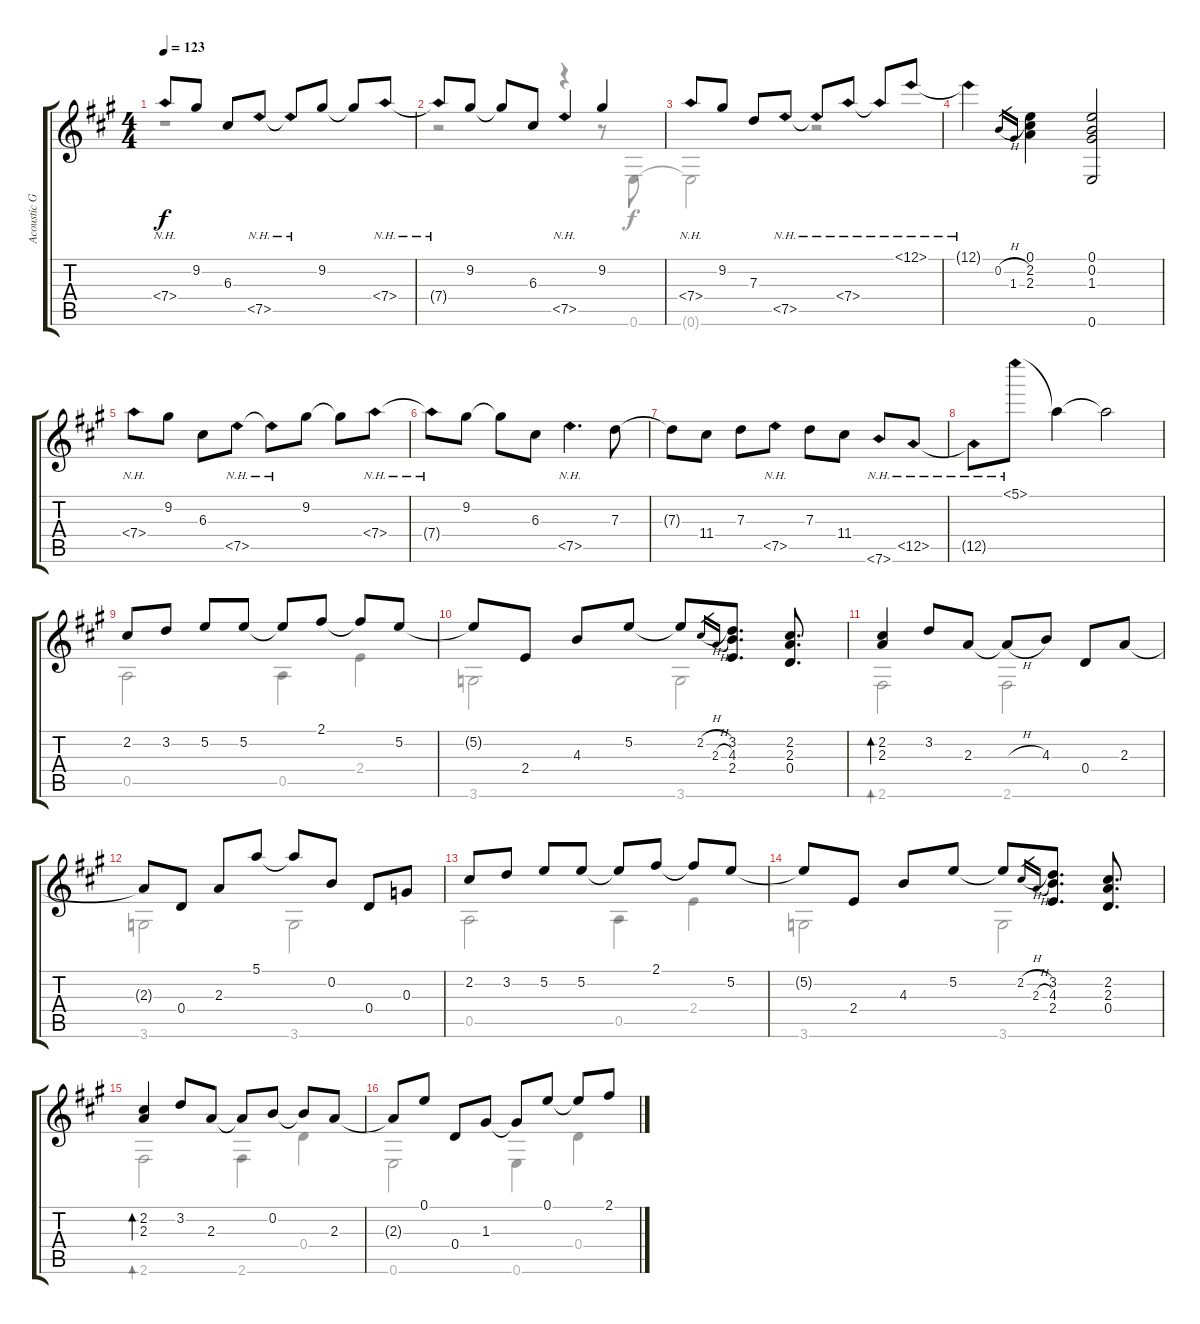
\track ("Acoustic Guitar (nylon)" "Acoustic G") {instrument acousticguitarnylon}
\staff {score tabs}
\tuning (E4 B3 G3 D3 A2 E2) {hide}
\voice
\ts (4 4)
\tempo 123
\clef g2
\ks a
7.4{nh}.8{dy f instrument acousticguitarnylon} 9.2.8 6.3.8 7.5{nh}.8 7.5{nh t}.8 9.2.8 9.2{t}.8 7.4{nh}.8 |
7.4{nh t}.8 9.2.8 9.2{t}.8 6.3.8 7.5{nh}.4 9.2.4 |
7.4{nh}.8 9.2.8 7.3.8 7.5{nh}.8 7.5{nh t}.8 7.4{nh}.8 7.4{nh t}.8 12.1{nh}.8 |
12.1{nh t}.4 0.2{h}.16{gr} 1.3.16{gr} (0.1 2.2 2.3).4 (0.1 0.2 1.3 0.6).2 |
7.4{nh}.8 9.2.8 6.3.8 7.5{nh}.8 7.5{nh t}.8 9.2.8 9.2{t}.8 7.4{nh}.8 |
7.4{nh t}.8 9.2.8 9.2{t}.8 6.3.8 7.5{nh}.4{d} 7.3.8 |
7.3{t}.8 11.4.8 7.3.8 7.5{nh}.8 7.3.8 11.4.8 7.6{nh}.8 12.5{nh}.8 |
12.5{nh t}.8 5.1{nh}.8 5.1{t}.4 5.1{t}.2 |
2.2.8 3.2.8 5.2.8 5.2.8 5.2{t}.8 2.1.8 2.1{t}.8 5.2.8 |
5.2{t}.8 2.4.8 4.3.8 5.2.8 5.2{t}.8 2.2{h}.16{gr} 2.3{h}.16{gr} (3.2 4.3 2.4).8{d} (2.2 2.3 0.4).8{d} |
(2.2 2.3).4{bd 30} 3.2.8 2.3.8 2.3{h t}.8 4.3.8 0.4.8 2.3.8 |
2.3{t}.8 0.4.8 2.3.8 5.1.8 5.1{t}.8 0.2.8 0.4.8 0.3.8 |
2.2.8 3.2.8 5.2.8 5.2.8 5.2{t}.8 2.1.8 2.1{t}.8 5.2.8 |
5.2{t}.8 2.4.8 4.3.8 5.2.8 5.2{t}.8 2.2{h}.16{gr} 2.3{h}.16{gr} (3.2 4.3 2.4).8{d} (2.2 2.3 0.4).8{d} |
(2.2 2.3).4{bd 30} 3.2.8 2.3.8 2.3{t}.8 0.2.8 0.2{t}.8 2.3.8 |
2.3{t}.8 0.1.8 0.4.8 1.3.8 1.3{t}.8 0.1.8 0.1{t}.8 2.1.8
\voice
\clef g2
\ottava regular
\simile none
\ks a
r.1{dy f} |
r.2 r.4 r.8 0.6.8 |
0.6{t}.2 r.2 |
|
|
|
|
|
0.5.2 0.5.4 2.4.4 |
3.6.2 3.6.2 |
2.6.2{bd 30} 2.6.2 |
3.6.2 3.6.2 |
0.5.2 0.5.4 2.4.4 |
3.6.2 3.6.2 |
2.6.2{bd 30} 2.6.4 0.4.4 |
0.6.2 0.6.4 0.4.4
